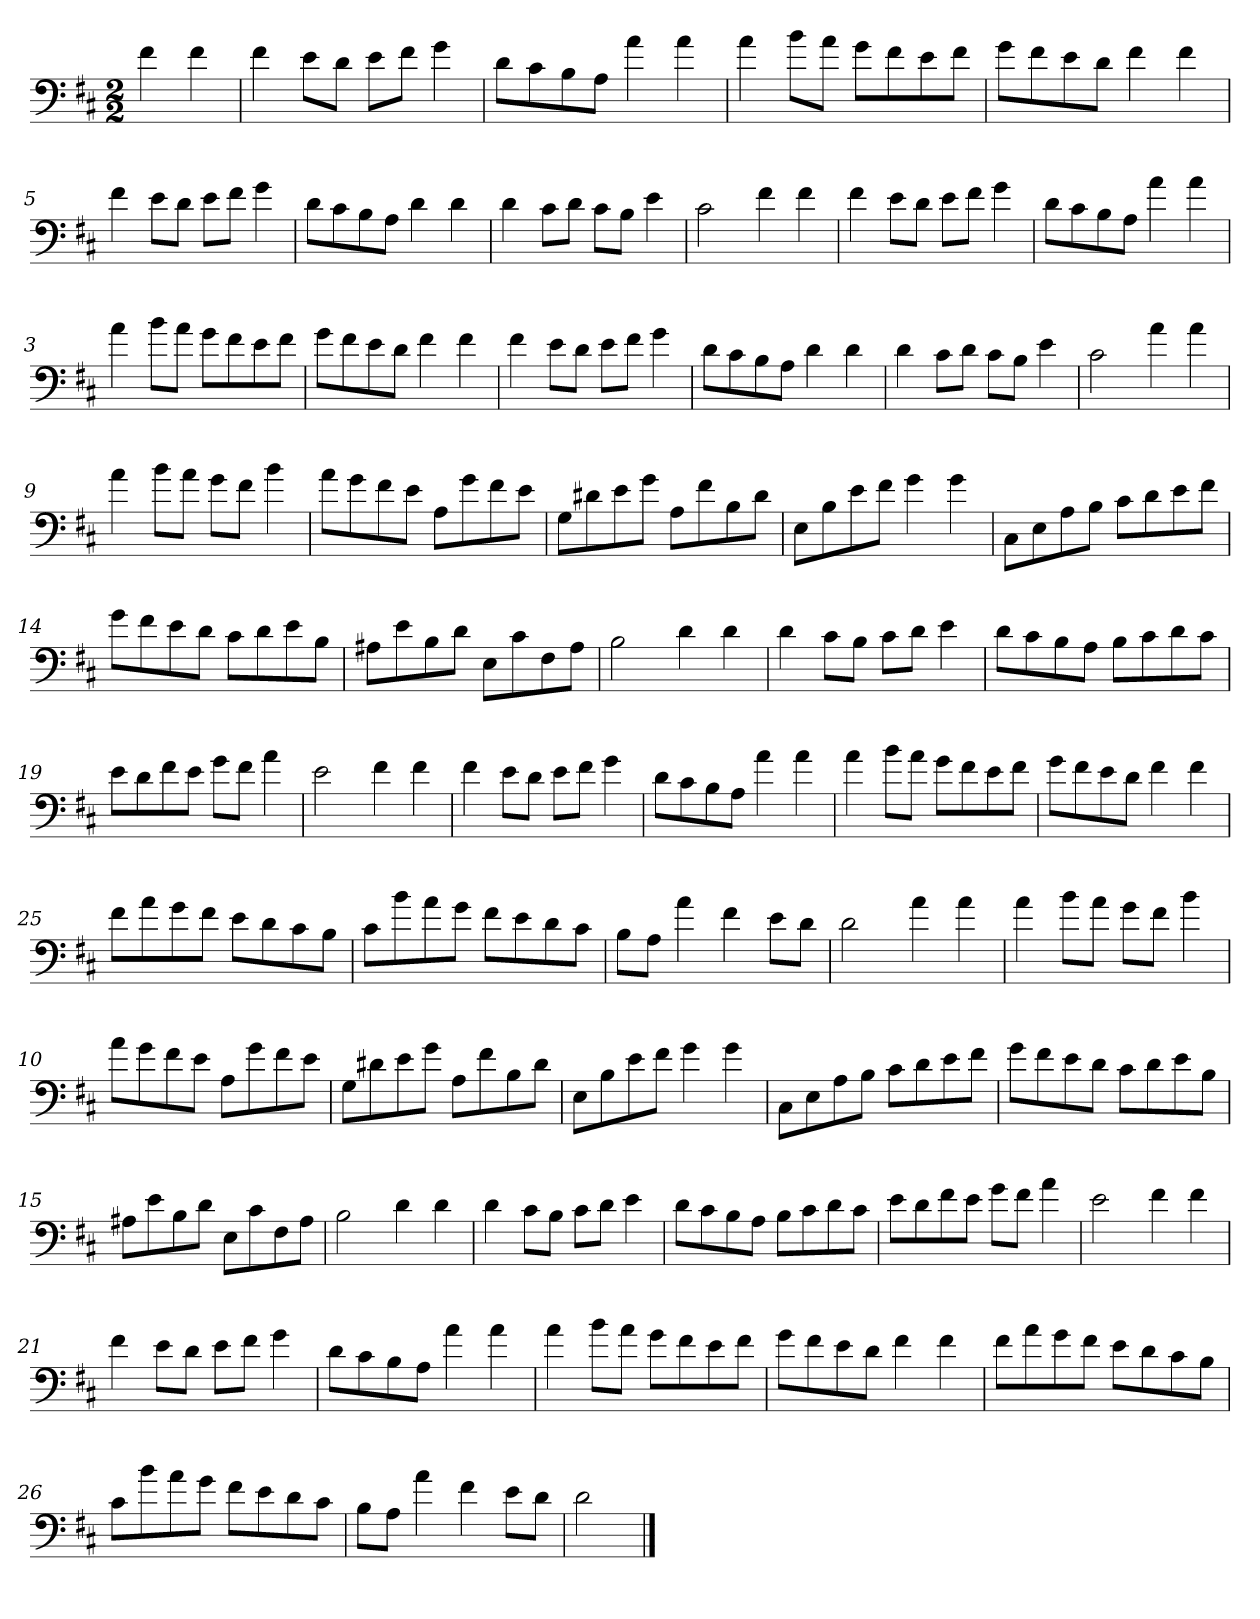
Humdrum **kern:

**kern
*part1
*staff1
*clefF4
*k[f#c#]
*D:
*M2/2
=
4f#
4f#
=1
4f#
8e\L
8d\J
8e\L
8f#\J
4g
=2
8d\L
8c#\
8B\
8A\J
4a
4a
=3
4a
8b\L
8a\J
8g\L
8f#\
8e\
8f#\J
=4
8g\L
8f#\
8e\
8d\J
4f#
4f#
=5
4f#
8e\L
8d\J
8e\L
8f#\J
4g
=6
8d\L
8c#\
8B\
8A\J
4d
4d
=7
4d
8c#\L
8d\J
8c#\L
8B\J
4e
=8
2c#
4f#
4f#
=1
4f#
8e\L
8d\J
8e\L
8f#\J
4g
=2
8d\L
8c#\
8B\
8A\J
4a
4a
=3
4a
8b\L
8a\J
8g\L
8f#\
8e\
8f#\J
=4
8g\L
8f#\
8e\
8d\J
4f#
4f#
=5
4f#
8e\L
8d\J
8e\L
8f#\J
4g
=6
8d\L
8c#\
8B\
8A\J
4d
4d
=7
4d
8c#\L
8d\J
8c#\L
8B\J
4e
=8
2c#
4a
4a
=9
4a
8b\L
8a\J
8g\L
8f#\J
4b
=10
8a\L
8g\
8f#\
8e\J
8A\L
8g\
8f#\
8e\J
=11
8G\L
8d#X\
8e\
8g\J
8A\L
8f#\
8B\
8d#\J
=12
8E\L
8B\
8e\
8f#\J
4g
4g
=13
8C#\L
8E\
8A\
8B\J
8c#\L
8d\
8e\
8f#\J
=14
8g\L
8f#\
8e\
8d\J
8c#\L
8d\
8e\
8B\J
=15
8A#X\L
8e\
8B\
8d\J
8E\L
8c#\
8F#\
8A#\J
=16
2B
4d
4d
=17
4d
8c#\L
8B\J
8c#\L
8d\J
4e
=18
8d\L
8c#\
8B\
8A\J
8B\L
8c#\
8d\
8c#\J
=19
8e\L
8d\
8f#\
8e\J
8g\L
8f#\J
4a
=20
2e
4f#
4f#
=21
4f#
8e\L
8d\J
8e\L
8f#\J
4g
=22
8d\L
8c#\
8B\
8A\J
4a
4a
=23
4a
8b\L
8a\J
8g\L
8f#\
8e\
8f#\J
=24
8g\L
8f#\
8e\
8d\J
4f#
4f#
=25
8f#\L
8a\
8g\
8f#\J
8e\L
8d\
8c#\
8B\J
=26
8c#\L
8b\
8a\
8g\J
8f#\L
8e\
8d\
8c#\J
=27
8B\L
8A\J
4a
4f#
8e\L
8d\J
=28
2d
4a
4a
=9
4a
8b\L
8a\J
8g\L
8f#\J
4b
=10
8a\L
8g\
8f#\
8e\J
8A\L
8g\
8f#\
8e\J
=11
8G\L
8d#X\
8e\
8g\J
8A\L
8f#\
8B\
8d#\J
=12
8E\L
8B\
8e\
8f#\J
4g
4g
=13
8C#\L
8E\
8A\
8B\J
8c#\L
8d\
8e\
8f#\J
=14
8g\L
8f#\
8e\
8d\J
8c#\L
8d\
8e\
8B\J
=15
8A#X\L
8e\
8B\
8d\J
8E\L
8c#\
8F#\
8A#\J
=16
2B
4d
4d
=17
4d
8c#\L
8B\J
8c#\L
8d\J
4e
=18
8d\L
8c#\
8B\
8A\J
8B\L
8c#\
8d\
8c#\J
=19
8e\L
8d\
8f#\
8e\J
8g\L
8f#\J
4a
=20
2e
4f#
4f#
=21
4f#
8e\L
8d\J
8e\L
8f#\J
4g
=22
8d\L
8c#\
8B\
8A\J
4a
4a
=23
4a
8b\L
8a\J
8g\L
8f#\
8e\
8f#\J
=24
8g\L
8f#\
8e\
8d\J
4f#
4f#
=25
8f#\L
8a\
8g\
8f#\J
8e\L
8d\
8c#\
8B\J
=26
8c#\L
8b\
8a\
8g\J
8f#\L
8e\
8d\
8c#\J
=27
8B\L
8A\J
4a
4f#
8e\L
8d\J
=28
2d
==
*-
